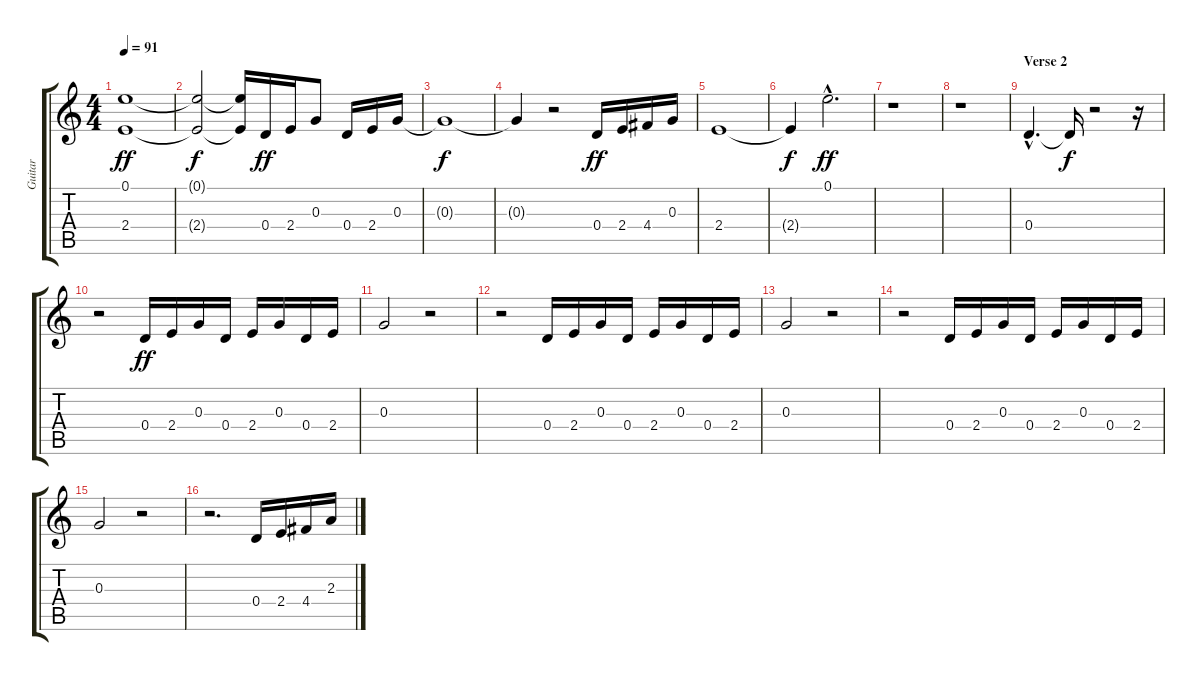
\track ("Guitar" "Guitar") {instrument overdrivenguitar}
\staff {score tabs}
\tuning (E4 B3 G3 D3 A2 E2) {hide}
\ts (4 4)
\tempo 91
\clef g2
\ks c
(0.1 2.4).1{dy ff} |
(0.1{t} 2.4{t}).2{dy f} (0.1{t} 2.4{t}).16 0.4.16{dy ff} 2.4.16 0.3.8 0.4.16 2.4.16 0.3.16 |
0.3{t}.1{dy f} |
0.3{t}.4 r.2 0.4.16{dy ff} 2.4.16 4.4.16 0.3.16 |
2.4.1 |
2.4{t}.4{dy f} 0.1{hac}.2{d dy ff} |
r.1 |
r.1 |
\section ("" "Verse 2")
0.4{hac}.4{d} 0.4{t}.16{dy f} r.2 r.16 |
r.2 0.4.16{dy ff} 2.4.16 0.3.16 0.4.16 2.4.16 0.3.16 0.4.16 2.4.16 |
0.3.2 r.2 |
r.2 0.4.16 2.4.16 0.3.16 0.4.16 2.4.16 0.3.16 0.4.16 2.4.16 |
0.3.2 r.2 |
r.2 0.4.16 2.4.16 0.3.16 0.4.16 2.4.16 0.3.16 0.4.16 2.4.16 |
0.3.2 r.2 |
r.2{d} 0.4.16 2.4.16 4.4.16 2.3.16
